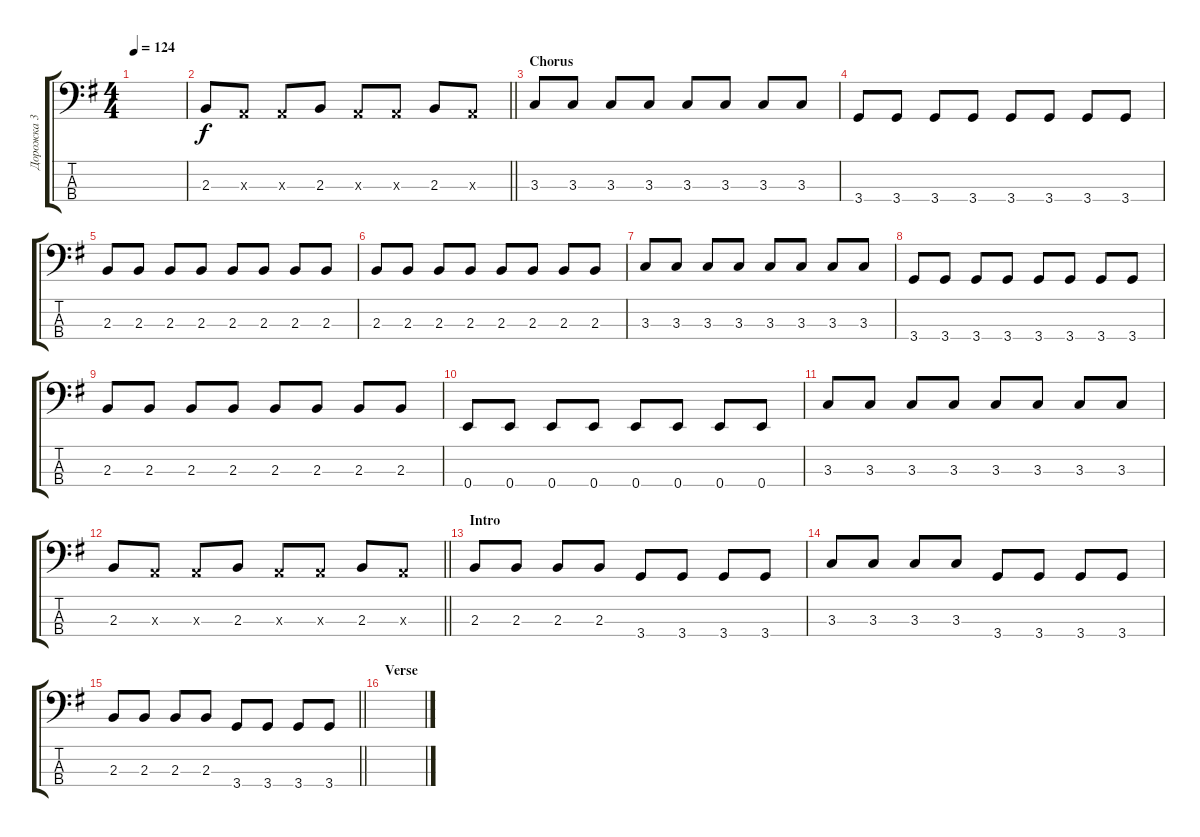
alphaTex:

\track ("Дорожка 3" "Дорожка 3") {instrument electricbassfinger}
\staff {score tabs}
\tuning (G2 D2 A1 E1) {hide}
\ts (4 4)
\tempo 124
\clef f4
\ks g
|
\barLineRight lightlight
2.3.8 0.3{x}.8 0.3{x}.8 2.3.8 0.3{x}.8 0.3{x}.8 2.3.8 0.3{x}.8 |
\section ("" "Chorus")
3.3.8 3.3.8 3.3.8 3.3.8 3.3.8 3.3.8 3.3.8 3.3.8 |
3.4.8 3.4.8 3.4.8 3.4.8 3.4.8 3.4.8 3.4.8 3.4.8 |
2.3.8 2.3.8 2.3.8 2.3.8 2.3.8 2.3.8 2.3.8 2.3.8 |
2.3.8 2.3.8 2.3.8 2.3.8 2.3.8 2.3.8 2.3.8 2.3.8 |
3.3.8 3.3.8 3.3.8 3.3.8 3.3.8 3.3.8 3.3.8 3.3.8 |
3.4.8 3.4.8 3.4.8 3.4.8 3.4.8 3.4.8 3.4.8 3.4.8 |
2.3.8 2.3.8 2.3.8 2.3.8 2.3.8 2.3.8 2.3.8 2.3.8 |
0.4.8 0.4.8 0.4.8 0.4.8 0.4.8 0.4.8 0.4.8 0.4.8 |
3.3.8 3.3.8 3.3.8 3.3.8 3.3.8 3.3.8 3.3.8 3.3.8 |
\barLineRight lightlight
2.3.8 0.3{x}.8 0.3{x}.8 2.3.8 0.3{x}.8 0.3{x}.8 2.3.8 0.3{x}.8 |
\section ("" "Intro")
2.3.8 2.3.8 2.3.8 2.3.8 3.4.8 3.4.8 3.4.8 3.4.8 |
3.3.8 3.3.8 3.3.8 3.3.8 3.4.8 3.4.8 3.4.8 3.4.8 |
\barLineRight lightlight
2.3.8 2.3.8 2.3.8 2.3.8 3.4.8 3.4.8 3.4.8 3.4.8 |
\section ("" "Verse")
